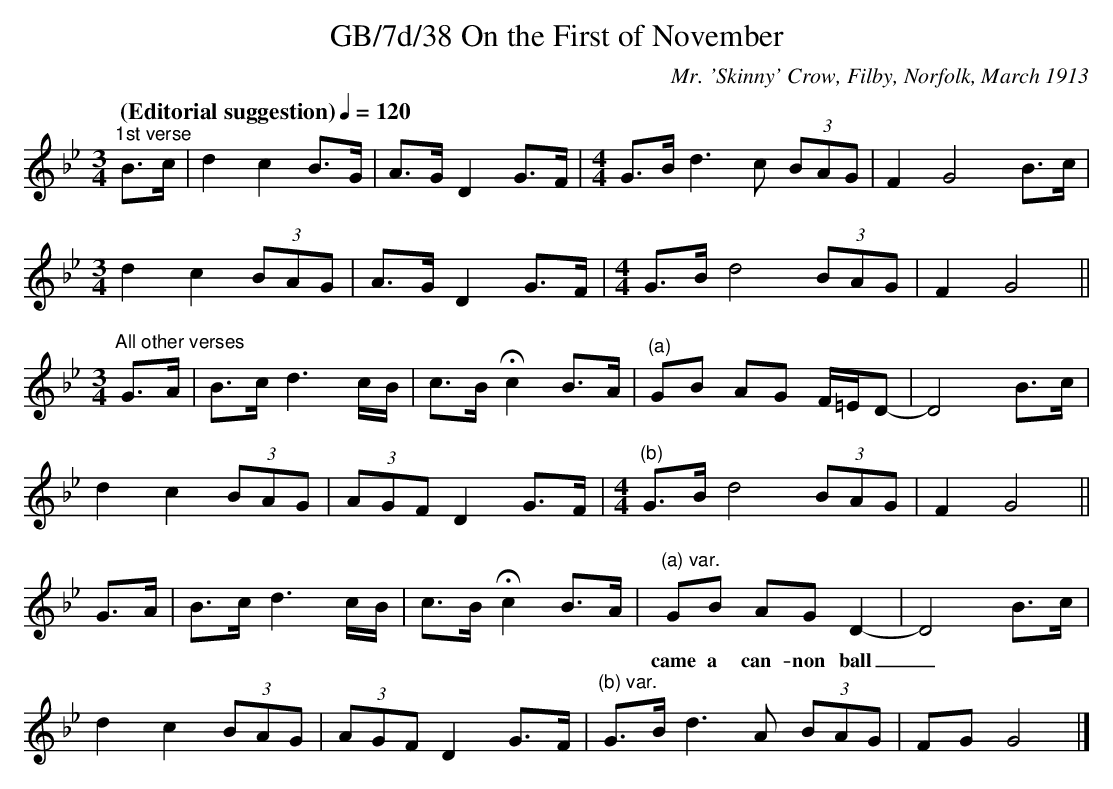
X:1
T:GB/7d/38 On the First of November
C:Mr. 'Skinny' Crow, Filby, Norfolk, March 1913
L:1/8
M:3/4
Q:"(Editorial suggestion)" 1/4=120
K:Gaeo
"^1st verse" B>c | d2 c2 B>G | A>G D2 G>F |[M:4/4] G>B d3 c (3BAG | F2 G4 B>c |
[M:3/4] d2 c2 (3BAG | A>G D2 G>F |[M:4/4] G>B d4 (3BAG | F2 G4 ||
[M:3/4]"^All other verses" G>A | B>c d3 c/B/ | c>B Hc2 B>A |"^(a)"GB AG F/=E/D- | D4 B>c |
d2 c2 (3BAG | (3AGF D2 G>F |[M:4/4]"^(b)"G>B d4 (3BAG | F2 G4 ||
G>A | B>c d3 c/B/ | c>B Hc2 B>A |"^(a) var."GB AG D2- | D4 B>c |
w: |||came a can-non ball_
d2 c2 (3BAG | (3AGF D2 G>F |"^(b) var."G>B d3 A (3BAG | FG G4 |]
